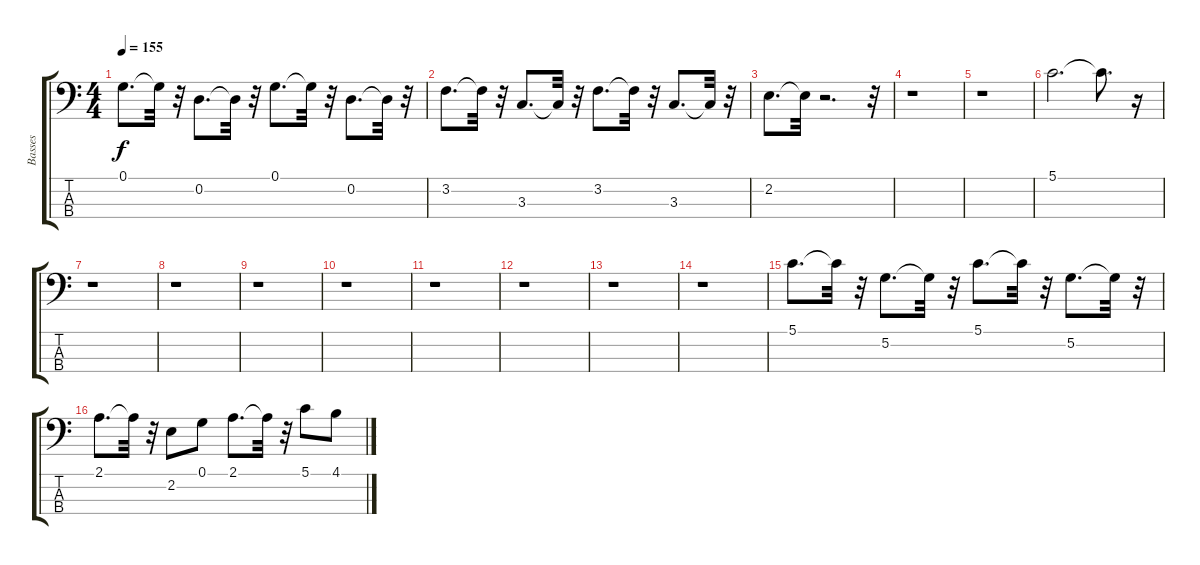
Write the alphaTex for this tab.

\track ("Basses" "Basses") {instrument acousticbass}
\staff {score tabs}
\tuning (G2 D2 A1 E1) {hide}
\ts (4 4)
\tempo 155
\clef f4
\ks c
0.1.8{d dy f} 0.1{t}.32 r.32 0.2.8{d} 0.2{t}.32 r.32 0.1.8{d} 0.1{t}.32 r.32 0.2.8{d} 0.2{t}.32 r.32 |
3.2.8{d} 3.2{t}.32 r.32 3.3.8{d} 3.3{t}.32 r.32 3.2.8{d} 3.2{t}.32 r.32 3.3.8{d} 3.3{t}.32 r.32 |
2.2.8{d} 2.2{t}.32 r.2{d} r.32 |
r.1 |
r.1 |
5.1.2{d} 5.1{t}.8{d} r.16 |
r.1 |
r.1 |
r.1 |
r.1 |
r.1 |
r.1 |
r.1 |
r.1 |
5.1.8{d} 5.1{t}.32 r.32 5.2.8{d} 5.2{t}.32 r.32 5.1.8{d} 5.1{t}.32 r.32 5.2.8{d} 5.2{t}.32 r.32 |
2.1.8{d} 2.1{t}.32 r.32 2.2.8 0.1.8 2.1.8{d} 2.1{t}.32 r.32 5.1.8 4.1.8
